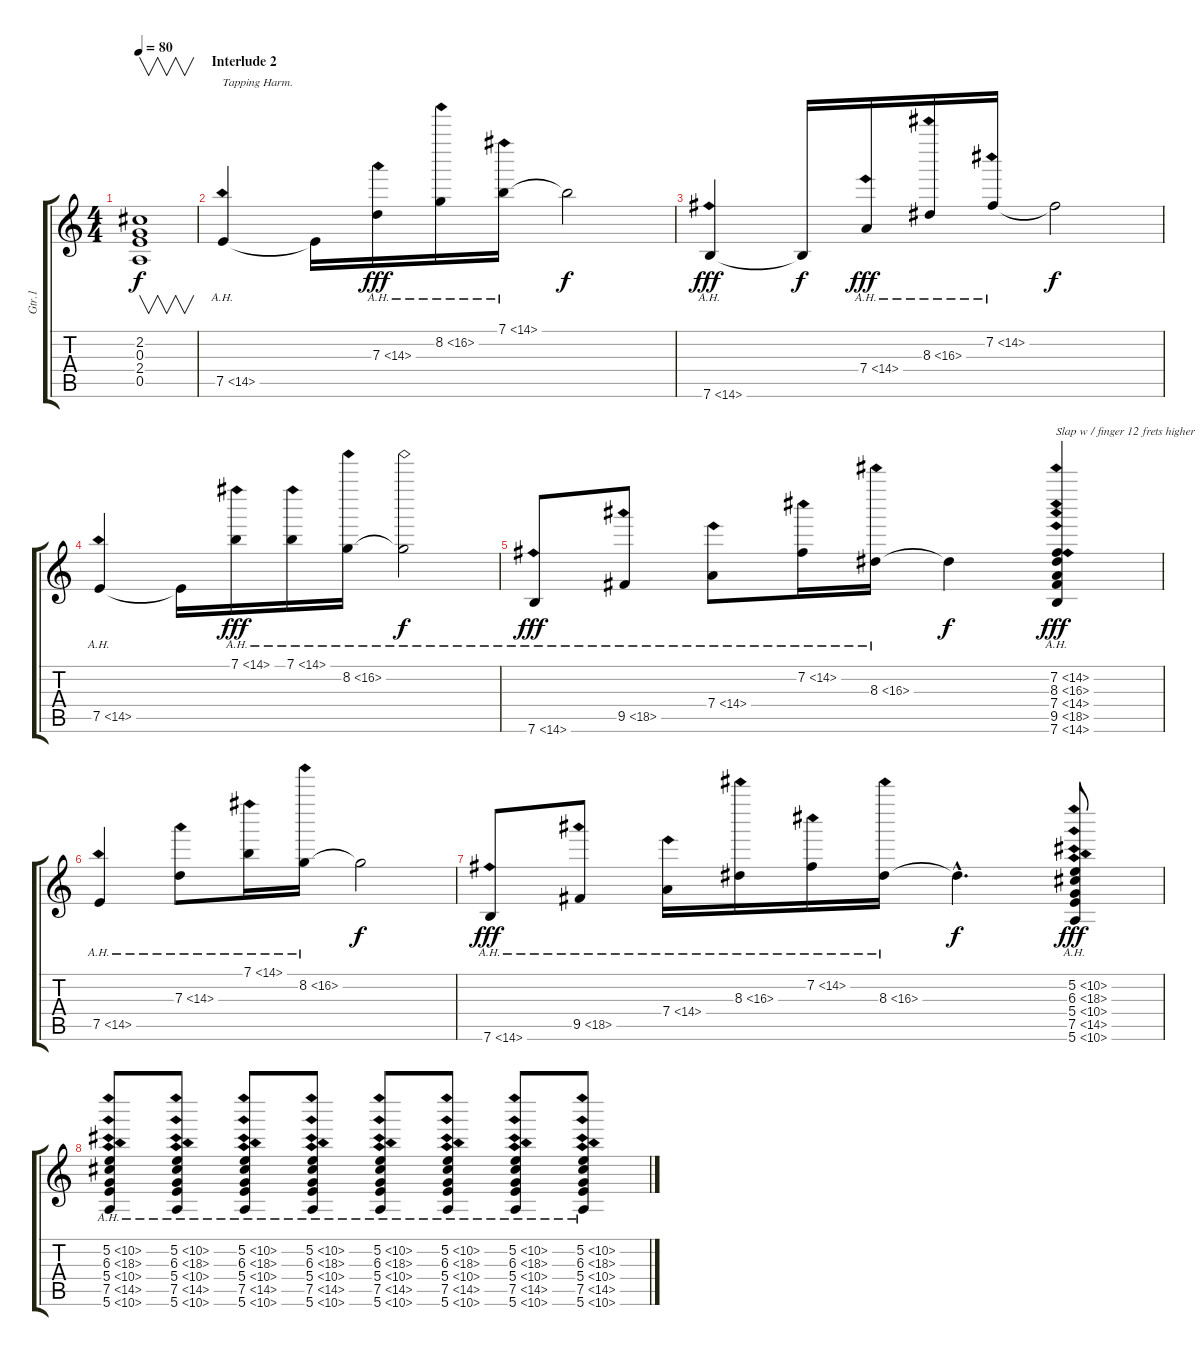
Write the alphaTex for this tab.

\track ("Gtr.1" "Gtr.1") {instrument overdrivenguitar}
\staff {score tabs}
\tuning (E4 B3 G3 D3 A2 E2) {hide}
\ts (4 4)
\tempo 80
\clef g2
\ks c
(2.2 0.3 2.4 0.5).1{v dy f} |
\section ("" "Interlude 2")
7.5{ah 7}.4{txt "Tapping Harm." volume 10} 7.5{t}.16 7.3{ah 7}.16{dy fff} 8.2{ah 8}.16 7.1{ah 7}.16 7.1{t}.2{dy f} |
7.6{ah 7}.4{dy fff} 7.6{t}.16{dy f} 7.4{ah 7}.16{dy fff} 8.3{ah 8}.16 7.2{ah 7}.16 7.2{t}.2{dy f} |
7.5{ah 7}.4 7.5{t}.16 7.1{ah 7}.16{dy fff} 7.1{ah 7}.16 8.2{ah 8}.16 8.2{ah 8 t}.2{dy f} |
7.6{ah 7}.8{dy fff} 9.5{ah 9}.8 7.4{ah 7}.8 7.2{ah 7}.16 8.3{ah 8}.16 8.3{t}.4{dy f} (7.2{ah 7} 8.3{ah 8} 7.4{ah 7} 9.5{ah 9} 7.6{ah 7}).4{txt "Slap w / finger 12 frets higher" dy fff} |
7.5{ah 7}.4 7.3{ah 7}.8 7.1{ah 7}.16 8.2{ah 8}.16 8.2{t}.2{dy f} |
7.6{ah 7}.8{dy fff} 9.5{ah 9}.8 7.4{ah 7}.16 8.3{ah 8}.16 7.2{ah 7}.16 8.3{ah 8}.16 8.3{hac t}.4{d dy f} (5.2{ah 5} 6.3{ah 12} 5.4{ah 5} 7.5{ah 7} 5.6{ah 5}).8{dy fff} |
(5.2{ah 5} 6.3{ah 12} 5.4{ah 5} 7.5{ah 7} 5.6{ah 5}).8 (5.2{ah 5} 6.3{ah 12} 5.4{ah 5} 7.5{ah 7} 5.6{ah 5}).8 (5.2{ah 5} 6.3{ah 12} 5.4{ah 5} 7.5{ah 7} 5.6{ah 5}).8 (5.2{ah 5} 6.3{ah 12} 5.4{ah 5} 7.5{ah 7} 5.6{ah 5}).8 (5.2{ah 5} 6.3{ah 12} 5.4{ah 5} 7.5{ah 7} 5.6{ah 5}).8 (5.2{ah 5} 6.3{ah 12} 5.4{ah 5} 7.5{ah 7} 5.6{ah 5}).8 (5.2{ah 5} 6.3{ah 12} 5.4{ah 5} 7.5{ah 7} 5.6{ah 5}).8 (5.2{ah 5} 6.3{ah 12} 5.4{ah 5} 7.5{ah 7} 5.6{ah 5}).8
